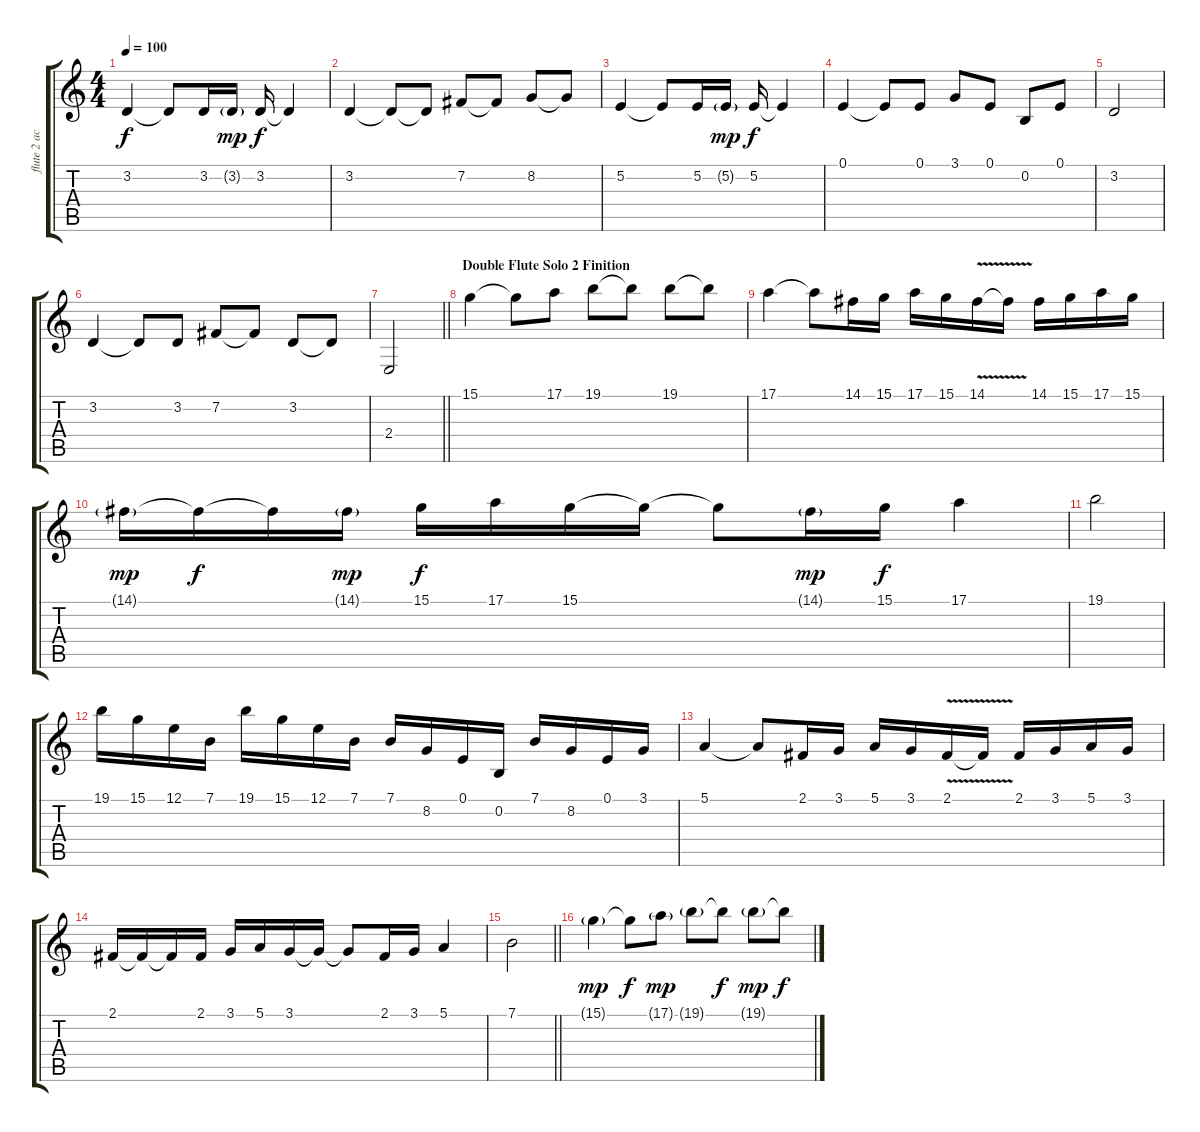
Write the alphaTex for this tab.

\track ("flute 2 accompagnement" "flute 2 ac") {instrument flute}
\staff {score tabs}
\tuning (E4 B3 G3 D3 A2 E2) {hide}
\ts (4 4)
\tempo 100
\clef g2
\ks c
3.2.4{dy f} 3.2{t}.8 3.2.16 3.2{g}.16{dy mp} 3.2.16{dy f} 3.2{t}.4 |
3.2.4 3.2{t}.8 3.2{t}.8 7.2.8 7.2{t}.8 8.2.8 8.2{t}.8 |
5.2.4 5.2{t}.8 5.2.16 5.2{g}.16{dy mp} 5.2.16{dy f} 5.2{t}.4 |
0.1.4 0.1{t}.8 0.1.8 3.1.8 0.1.8 0.2.8 0.1.8 |
3.2.2 |
3.2.4 3.2{t}.8 3.2.8 7.2.8 7.2{t}.8 3.2.8 3.2{t}.8 |
\barLineRight lightlight
2.4.2 |
\section ("" "Double Flute Solo 2 Finition ")
15.1.4 15.1{t}.8 17.1.8 19.1.8 19.1{t}.8 19.1.8 19.1{t}.8 |
17.1.4 17.1{t}.8 14.1.16 15.1.16 17.1.16 15.1.16 14.1{v}.16 14.1{t}.16 14.1.16 15.1.16 17.1.16 15.1.16 |
14.1{g}.16{dy mp} 14.1{t}.16{dy f} 14.1{t}.16 14.1{g}.16{dy mp} 15.1.16{dy f} 17.1.16 15.1.16 15.1{t}.16 15.1{t}.8 14.1{g}.16{dy mp} 15.1.16{dy f} 17.1.4 |
19.1.2 |
19.1.16 15.1.16 12.1.16 7.1.16 19.1.16 15.1.16 12.1.16 7.1.16 7.1.16 8.2.16 0.1.16 0.2.16 7.1.16 8.2.16 0.1.16 3.1.16 |
5.1.4 5.1{t}.8 2.1.16 3.1.16 5.1.16 3.1.16 2.1{v}.16 2.1{t}.16 2.1.16 3.1.16 5.1.16 3.1.16 |
2.1.16 2.1{t}.16 2.1{t}.16 2.1.16 3.1.16 5.1.16 3.1.16 3.1{t}.16 3.1{t}.8 2.1.16 3.1.16 5.1.4 |
\barLineRight lightlight
7.1.2 |
15.1{g}.4{dy mp} 15.1{t}.8{dy f} 17.1{g}.8{dy mp} 19.1{g}.8 19.1{t}.8{dy f} 19.1{g}.8{dy mp} 19.1{t}.8{dy f}
